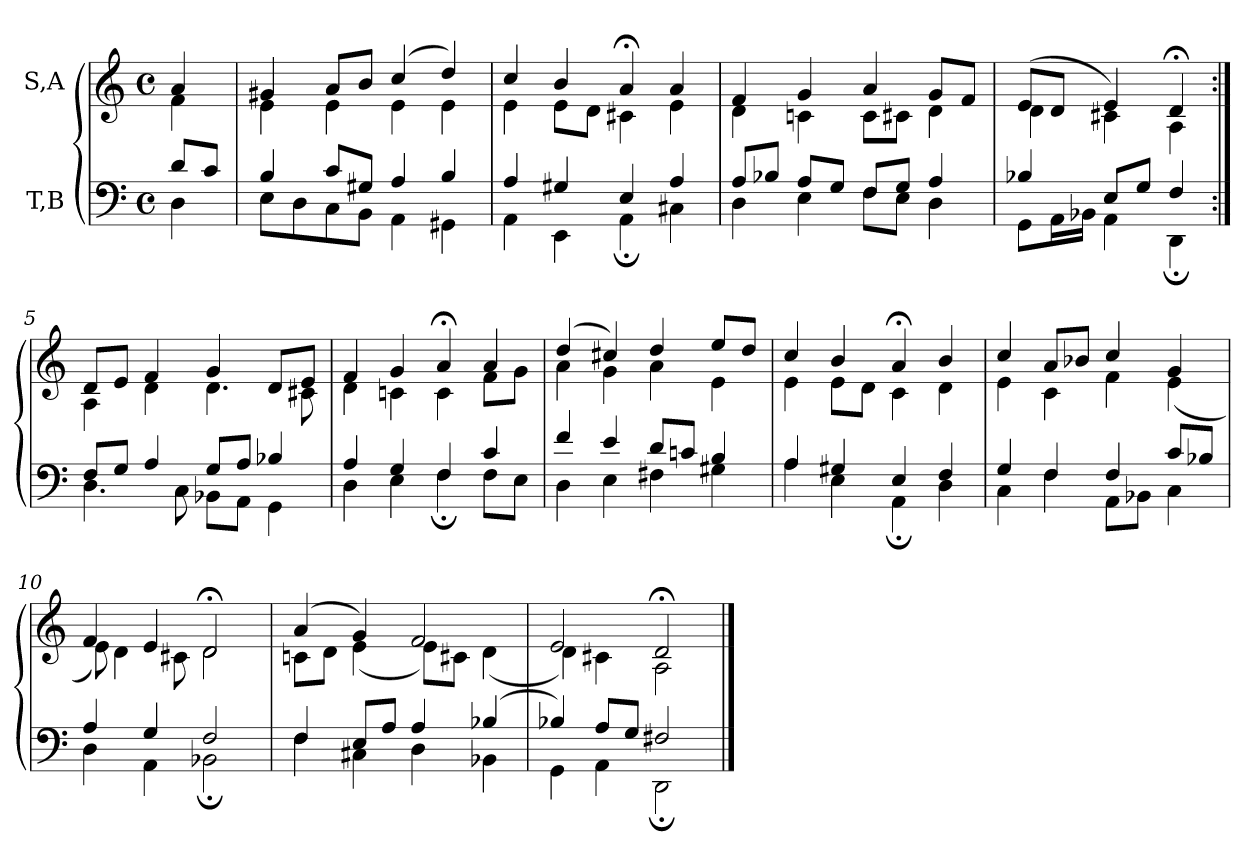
**kern	**kern
*part2	*part1
*staff2	*staff1
*I"T,B	*I"S,A
*clefF4	*clefG2
*k[]	*k[]
*M4/4	*M4/4
*met(c)	*met(c)
=	=
*^	*^
8dL	4D	4a	4f
8cJ	.	.	.
=1	=1	=1	=1
4B	8EL	4g#X	4e
.	8D	.	.
8cL	8C	8aL	4e
8G#XJ	8BBJ	8bJ	.
4A	4AA	(>4cc	4e
4B	4GG#X	4dd)	4e
=2	=2	=2	=2
4A	4AA	4cc	4e
4G#X	4EE	4b	8eL
.	.	.	8dJ
4E	4AA;	4a;<	4c#X
4A	4C#X	4a	4e
=3	=3	=3	=3
8AL	4D	4f	4d
8B-XJ	.	.	.
8AL	4E	4g	4cn
8GJ	.	.	.
8FL	8FL	4a	8cL
8GJ	8EJ	.	8c#XJ
4A	4D	8gL	4d
.	.	8fJ	.
=900	=900	=900	=900
4B-X	8GGL	(>8eL	4d
.	16AAL	8dJ	.
.	16BB-XJJ	.	.
8EL	4AA	4e)	4c#X
8GJ	.	.	.
4F	4DD;	4d;<	4A
=5:|!	=5:|!	=5:|!	=5:|!
8FL	4.D	8dL	4A
8GJ	.	8eJ	.
4A	.	4f	4d
.	8C	.	.
8GL	8BB-XL	4g	4.d
8AJ	8AAJ	.	.
4B-X	4GG	8dL	.
.	.	8eJ	8c#X
=6	=6	=6	=6
4A	4D	4f	4d
4G	4E	4g	4cn
4F	4F;	4a;<	4c
4c	8FL	4a	8fL
.	8EJ	.	8gJ
=7	=7	=7	=7
4f	4D	(>4dd	4a
4e	4E	4cc#X)	4g
8dL	4F#X	4dd	4a
8cnJ	.	.	.
4B	4G#X	8eeL	4e
.	.	8ddJ	.
=8	=8	=8	=8
4A	4A	4cc	4e
4G#X	4E	4b	8eL
.	.	.	8dJ
4E	4AA;	4a;<	4c
4F	4D	4b	4d
=9	=9	=9	=9
4G	4C	4cc	4e
4F	4F	8aL	4c
.	.	8b-XJ	.
4F	8AAL	4cc	4f
.	8BB-XJ	.	.
8cL	4C	4g	(<4e
8B-XJ	.	.	.
=10	=10	=10	=10
4A	4D	4f	8e)
.	.	.	4d
4G	4AA	4e	.
.	.	.	8c#X
2F	2BB-X;	2d;<	2d
=11	=11	=11	=11
4F	4F	(>4a	8cnL
.	.	.	8dJ
8EL	4C#X	4g)	(<4e
8AJ	.	.	.
4A	4D	2f	8eL)
.	.	.	8c#XJ
(>4B-X	4BB-X	.	(<4d
=12	=12	=12	=12
4B-X)	4GG	2e	4d)
8AL	4AA	.	4c#X
8GJ	.	.	.
2F#X	2DD;	2d;<	2A
*v	*v	*	*
*	*v	*v
==	==
*-	*-
